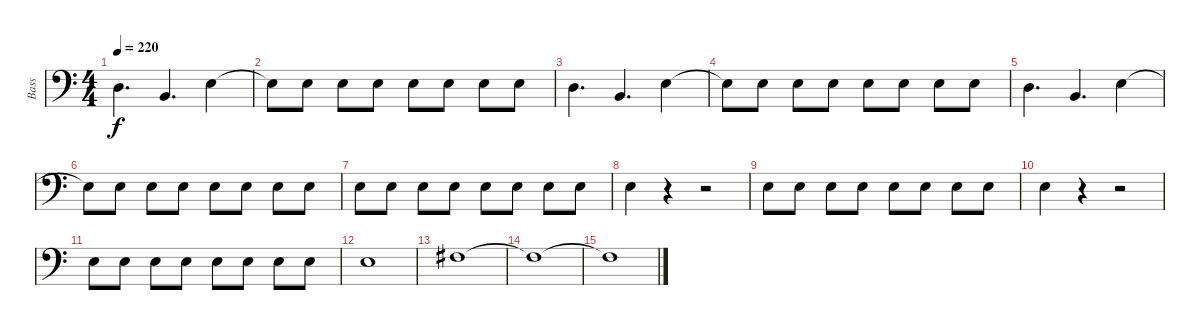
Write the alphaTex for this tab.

\track ("Bass" "Bass") {instrument slapbass1}
\staff {score}
\tuning (G2 D2 A1 E1) {hide}
\ts (4 4)
\tempo 220
\clef f4
\ks c
0.2.4{d dy f} 2.3.4{d} 2.2.4 |
2.2{t}.8 2.2.8 2.2.8 2.2.8 2.2.8 2.2.8 2.2.8 2.2.8 |
0.2.4{d} 2.3.4{d} 2.2.4 |
2.2{t}.8 2.2.8 2.2.8 2.2.8 2.2.8 2.2.8 2.2.8 2.2.8 |
0.2.4{d} 2.3.4{d} 2.2.4 |
2.2{t}.8 2.2.8 2.2.8 2.2.8 2.2.8 2.2.8 2.2.8 2.2.8 |
2.2.8 2.2.8 2.2.8 2.2.8 2.2.8 2.2.8 2.2.8 2.2.8 |
2.2.4 r.4 r.2 |
2.2.8 2.2.8 2.2.8 2.2.8 2.2.8 2.2.8 2.2.8 2.2.8 |
2.2.4 r.4 r.2 |
2.2.8 2.2.8 2.2.8 2.2.8 2.2.8 2.2.8 2.2.8 2.2.8 |
2.2.1 |
4.2.1 |
4.2{t}.1 |
4.2{t}.1
